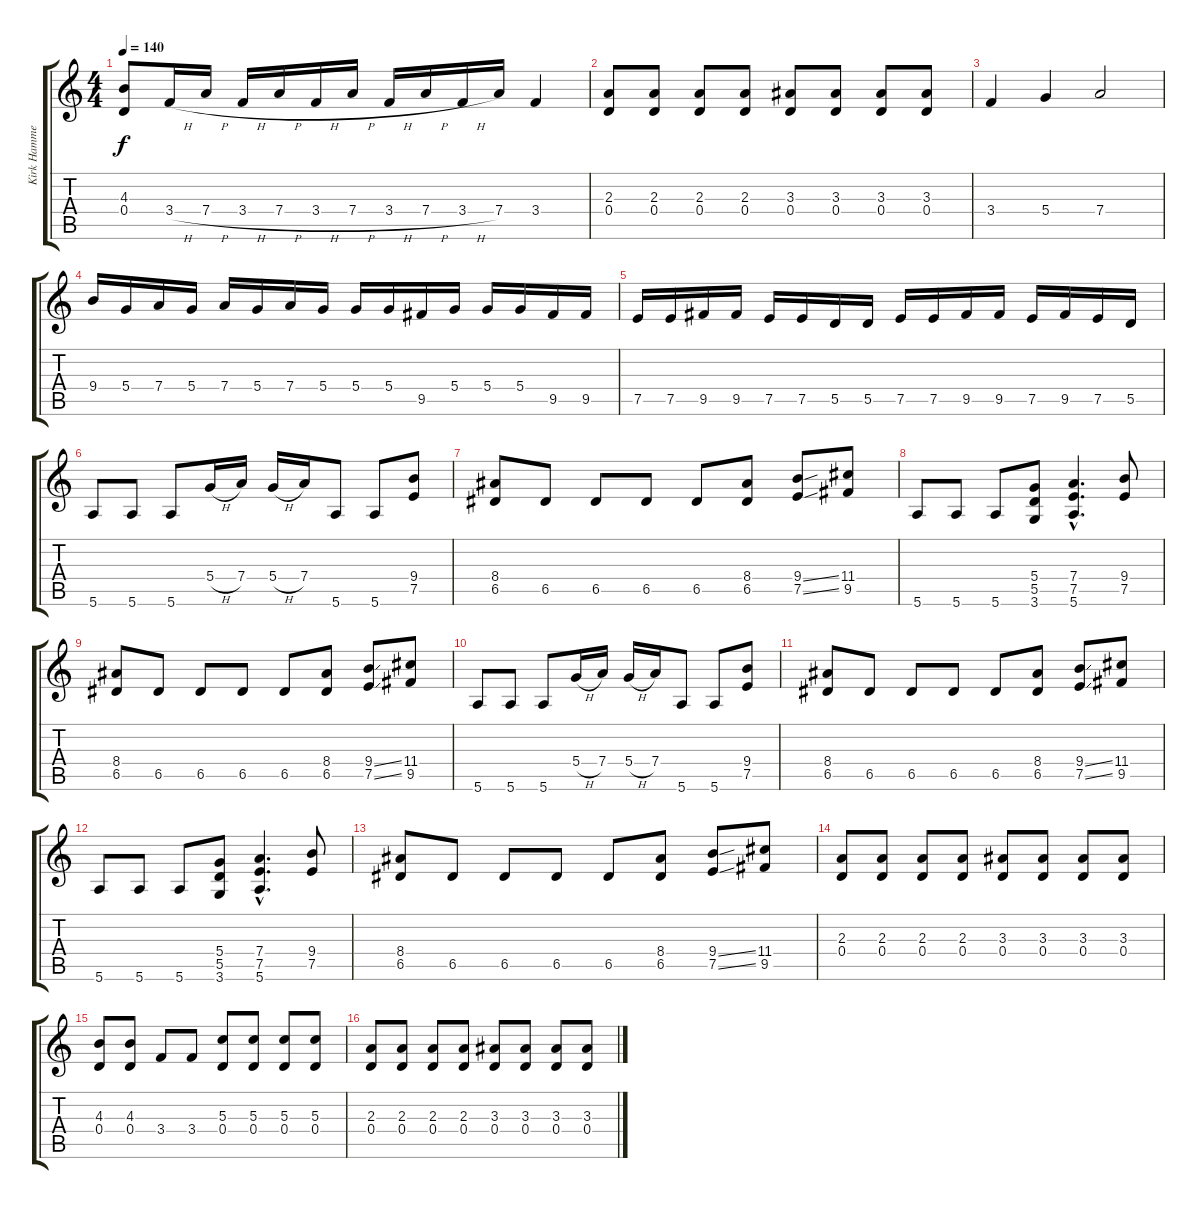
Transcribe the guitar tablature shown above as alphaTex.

\track ("Kirk Hammett (2nd guitar Solo)" "Kirk Hamme") {instrument distortionguitar}
\staff {score tabs}
\tuning (E4 B3 G3 D3 A2 E2) {hide}
\ts (4 4)
\tempo 140
\clef g2
\ks c
(4.3 0.4).8{dy f} 3.4{h}.16 7.4{h}.16 3.4{h}.16 7.4{h}.16 3.4{h}.16 7.4{h}.16 3.4{h}.16 7.4{h}.16 3.4{h}.16 7.4.16 3.4.4 |
(2.3 0.4).8 (2.3 0.4).8 (2.3 0.4).8 (2.3 0.4).8 (3.3 0.4).8 (3.3 0.4).8 (3.3 0.4).8 (3.3 0.4).8 |
3.4.4 5.4.4 7.4.2 |
9.4.16 5.4.16 7.4.16 5.4.16 7.4.16 5.4.16 7.4.16 5.4.16 5.4.16 5.4.16 9.5.16 5.4.16 5.4.16 5.4.16 9.5.16 9.5.16 |
7.5.16 7.5.16 9.5.16 9.5.16 7.5.16 7.5.16 5.5.16 5.5.16 7.5.16 7.5.16 9.5.16 9.5.16 7.5.16 9.5.16 7.5.16 5.5.16 |
5.6.8 5.6.8 5.6.8 5.4{h}.16 7.4.16 5.4{h}.16 7.4.16 5.6.8 5.6.8 (9.4 7.5).8 |
(8.4 6.5).8 6.5.8 6.5.8 6.5.8 6.5.8 (8.4 6.5).8 (9.4{ss} 7.5{ss}).8 (11.4 9.5).8 |
5.6.8 5.6.8 5.6.8 (5.4 5.5 3.6).8 (7.4{hac} 7.5{hac} 5.6{hac}).4{d} (9.4 7.5).8 |
(8.4 6.5).8 6.5.8 6.5.8 6.5.8 6.5.8 (8.4 6.5).8 (9.4{ss} 7.5{ss}).8 (11.4 9.5).8 |
5.6.8 5.6.8 5.6.8 5.4{h}.16 7.4.16 5.4{h}.16 7.4.16 5.6.8 5.6.8 (9.4 7.5).8 |
(8.4 6.5).8 6.5.8 6.5.8 6.5.8 6.5.8 (8.4 6.5).8 (9.4{ss} 7.5{ss}).8 (11.4 9.5).8 |
5.6.8 5.6.8 5.6.8 (5.4 5.5 3.6).8 (7.4{hac} 7.5{hac} 5.6{hac}).4{d} (9.4 7.5).8 |
(8.4 6.5).8 6.5.8 6.5.8 6.5.8 6.5.8 (8.4 6.5).8 (9.4{ss} 7.5{ss}).8 (11.4 9.5).8 |
(2.3 0.4).8 (2.3 0.4).8 (2.3 0.4).8 (2.3 0.4).8 (3.3 0.4).8 (3.3 0.4).8 (3.3 0.4).8 (3.3 0.4).8 |
(4.3 0.4).8 (4.3 0.4).8 3.4.8 3.4.8 (5.3 0.4).8 (5.3 0.4).8 (5.3 0.4).8 (5.3 0.4).8 |
(2.3 0.4).8 (2.3 0.4).8 (2.3 0.4).8 (2.3 0.4).8 (3.3 0.4).8 (3.3 0.4).8 (3.3 0.4).8 (3.3 0.4).8
